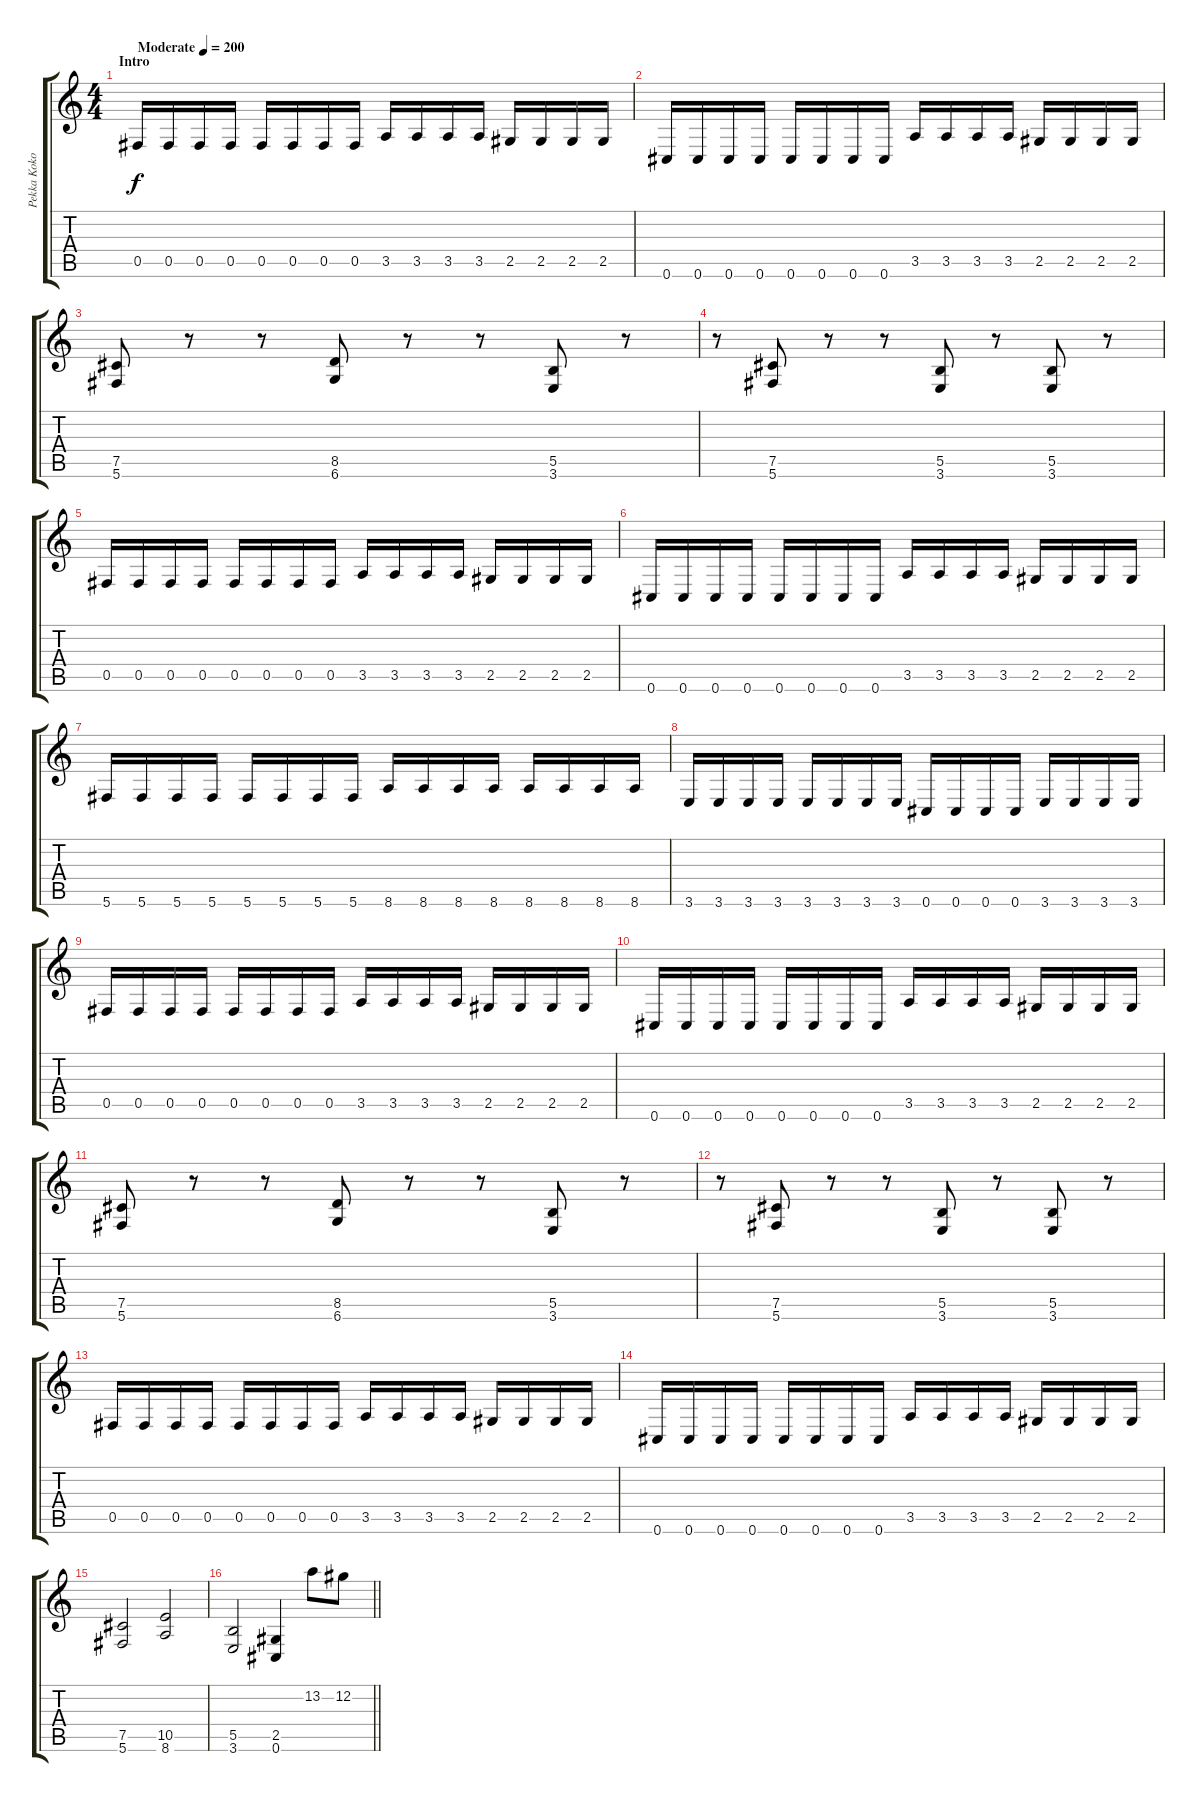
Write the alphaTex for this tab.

\track ("Pekka Koko" "Pekka Koko") {instrument distortionguitar}
\staff {score tabs}
\tuning (Db4 Ab3 E3 B2 Gb2 Db2) {hide}
\ts (4 4)
\section ("" "Intro")
\tempo (200 "Moderate")
\clef g2
\ks c
0.5.16{dy f instrument distortionguitar} 0.5.16 0.5.16 0.5.16 0.5.16 0.5.16 0.5.16 0.5.16 3.5.16 3.5.16 3.5.16 3.5.16 2.5.16 2.5.16 2.5.16 2.5.16 |
0.6.16 0.6.16 0.6.16 0.6.16 0.6.16 0.6.16 0.6.16 0.6.16 3.5.16 3.5.16 3.5.16 3.5.16 2.5.16 2.5.16 2.5.16 2.5.16 |
(7.5 5.6).8 r.8 r.8 (8.5 6.6).8 r.8 r.8 (5.5 3.6).8 r.8 |
r.8 (7.5 5.6).8 r.8 r.8 (5.5 3.6).8 r.8 (5.5 3.6).8 r.8 |
0.5.16 0.5.16 0.5.16 0.5.16 0.5.16 0.5.16 0.5.16 0.5.16 3.5.16 3.5.16 3.5.16 3.5.16 2.5.16 2.5.16 2.5.16 2.5.16 |
0.6.16 0.6.16 0.6.16 0.6.16 0.6.16 0.6.16 0.6.16 0.6.16 3.5.16 3.5.16 3.5.16 3.5.16 2.5.16 2.5.16 2.5.16 2.5.16 |
5.6.16 5.6.16 5.6.16 5.6.16 5.6.16 5.6.16 5.6.16 5.6.16 8.6.16 8.6.16 8.6.16 8.6.16 8.6.16 8.6.16 8.6.16 8.6.16 |
3.6.16 3.6.16 3.6.16 3.6.16 3.6.16 3.6.16 3.6.16 3.6.16 0.6.16 0.6.16 0.6.16 0.6.16 3.6.16 3.6.16 3.6.16 3.6.16 |
0.5.16 0.5.16 0.5.16 0.5.16 0.5.16 0.5.16 0.5.16 0.5.16 3.5.16 3.5.16 3.5.16 3.5.16 2.5.16 2.5.16 2.5.16 2.5.16 |
0.6.16 0.6.16 0.6.16 0.6.16 0.6.16 0.6.16 0.6.16 0.6.16 3.5.16 3.5.16 3.5.16 3.5.16 2.5.16 2.5.16 2.5.16 2.5.16 |
(7.5 5.6).8 r.8 r.8 (8.5 6.6).8 r.8 r.8 (5.5 3.6).8 r.8 |
r.8 (7.5 5.6).8 r.8 r.8 (5.5 3.6).8 r.8 (5.5 3.6).8 r.8 |
0.5.16 0.5.16 0.5.16 0.5.16 0.5.16 0.5.16 0.5.16 0.5.16 3.5.16 3.5.16 3.5.16 3.5.16 2.5.16 2.5.16 2.5.16 2.5.16 |
0.6.16 0.6.16 0.6.16 0.6.16 0.6.16 0.6.16 0.6.16 0.6.16 3.5.16 3.5.16 3.5.16 3.5.16 2.5.16 2.5.16 2.5.16 2.5.16 |
(7.5 5.6).2 (10.5 8.6).2 |
\barLineRight lightlight
(5.5 3.6).2 (2.5 0.6).4 13.2.8 12.2.8
